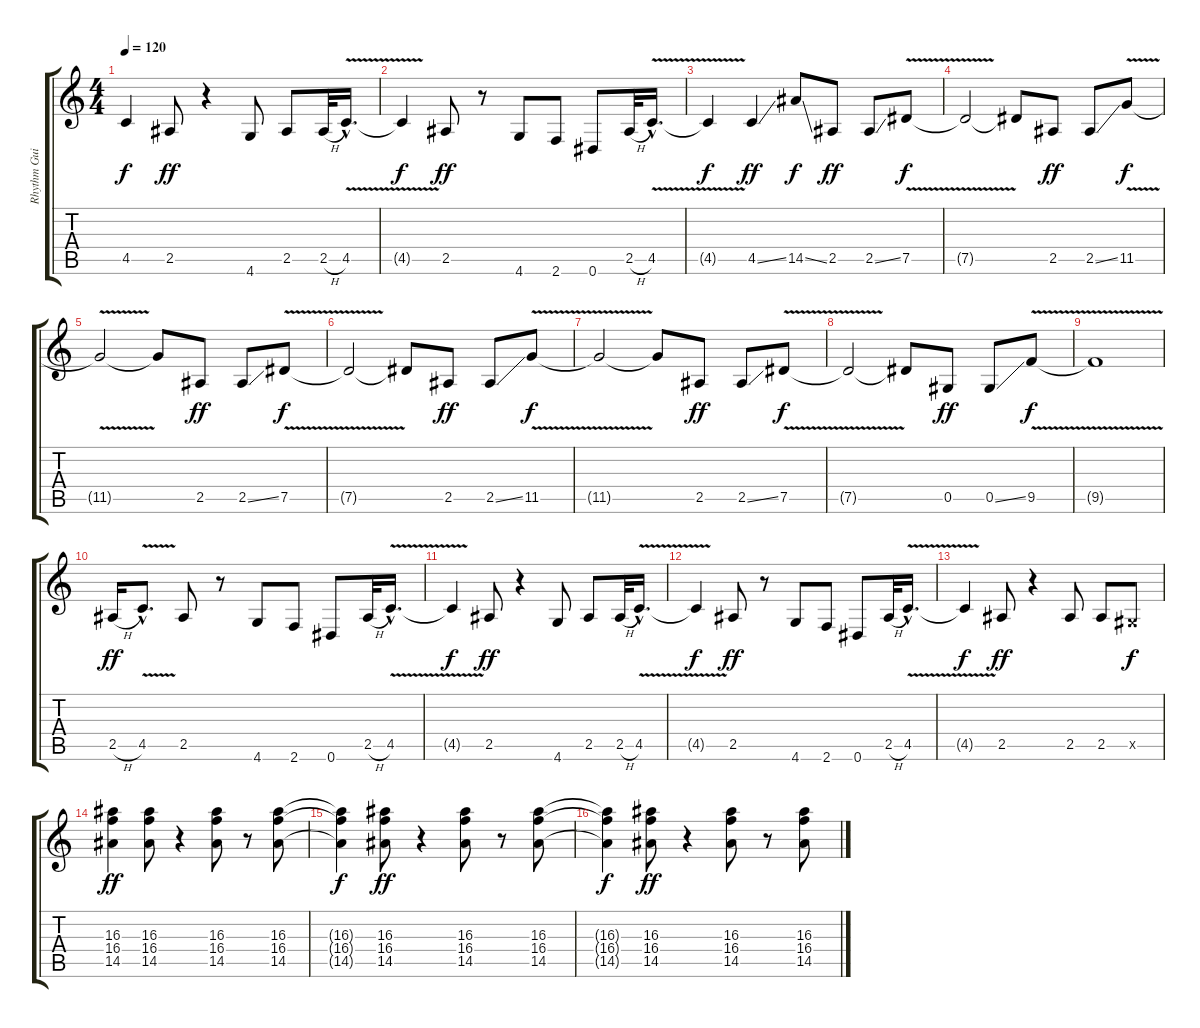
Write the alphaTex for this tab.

\track ("Rhythm Guitar II" "Rhythm Gui") {instrument overdrivenguitar}
\staff {score tabs}
\tuning (Eb4 Bb3 Gb3 Db3 Ab2 Eb2) {hide}
\ts (4 4)
\tempo 120
\clef g2
\ks c
4.5{t}.4{dy f} 2.5.8{dy ff} r.4 4.6.8 2.5.8 2.5{h}.32 4.5{v hac}.16{d} |
4.5{t}.4{dy f} 2.5.8{dy ff} r.8 4.6.8 2.6.8 0.6.8 2.5{h}.32 4.5{v hac}.16{d} |
4.5{t}.4{dy f} 4.5{ss}.4{dy ff} 14.5{ss}.8{dy f} 2.5.8{dy ff} 2.5{ss}.8 7.5{v}.8{dy f} |
7.5{t}.2 7.5{t}.8 2.5.8{dy ff} 2.5{ss}.8 11.5{v}.8{dy f} |
11.5{t}.2 11.5{t}.8 2.5.8{dy ff} 2.5{ss}.8 7.5{v}.8{dy f} |
7.5{t}.2 7.5{t}.8 2.5.8{dy ff} 2.5{ss}.8 11.5{v}.8{dy f} |
11.5{t}.2 11.5{t}.8 2.5.8{dy ff} 2.5{ss}.8 7.5{v}.8{dy f} |
7.5{t}.2 7.5{t}.8 0.5.8{dy ff} 0.5{ss}.8 9.5{v}.8{dy f} |
9.5{t}.1 |
2.5{h}.16{dy ff} 4.5{v hac}.8{d} 2.5.8 r.8 4.6.8 2.6.8 0.6.8 2.5{h}.32 4.5{v hac}.16{d} |
4.5{t}.4{dy f} 2.5.8{dy ff} r.4 4.6.8 2.5.8 2.5{h}.32 4.5{v hac}.16{d} |
4.5{t}.4{dy f} 2.5.8{dy ff} r.8 4.6.8 2.6.8 0.6.8 2.5{h}.32 4.5{v hac}.16{d} |
4.5{t}.4{dy f} 2.5.8{dy ff} r.4 2.5.8 2.5.8 0.5{x}.8{dy f} |
(16.3 16.4 14.5).4{dy ff} (16.3 16.4 14.5).8 r.4 (16.3 16.4 14.5).8 r.8 (16.3 16.4 14.5).8 |
(16.3{t} 16.4{t} 14.5{t}).4{dy f} (16.3 16.4 14.5).8{dy ff} r.4 (16.3 16.4 14.5).8 r.8 (16.3 16.4 14.5).8 |
(16.3{t} 16.4{t} 14.5{t}).4{dy f} (16.3 16.4 14.5).8{dy ff} r.4 (16.3 16.4 14.5).8 r.8 (16.3 16.4 14.5).8
